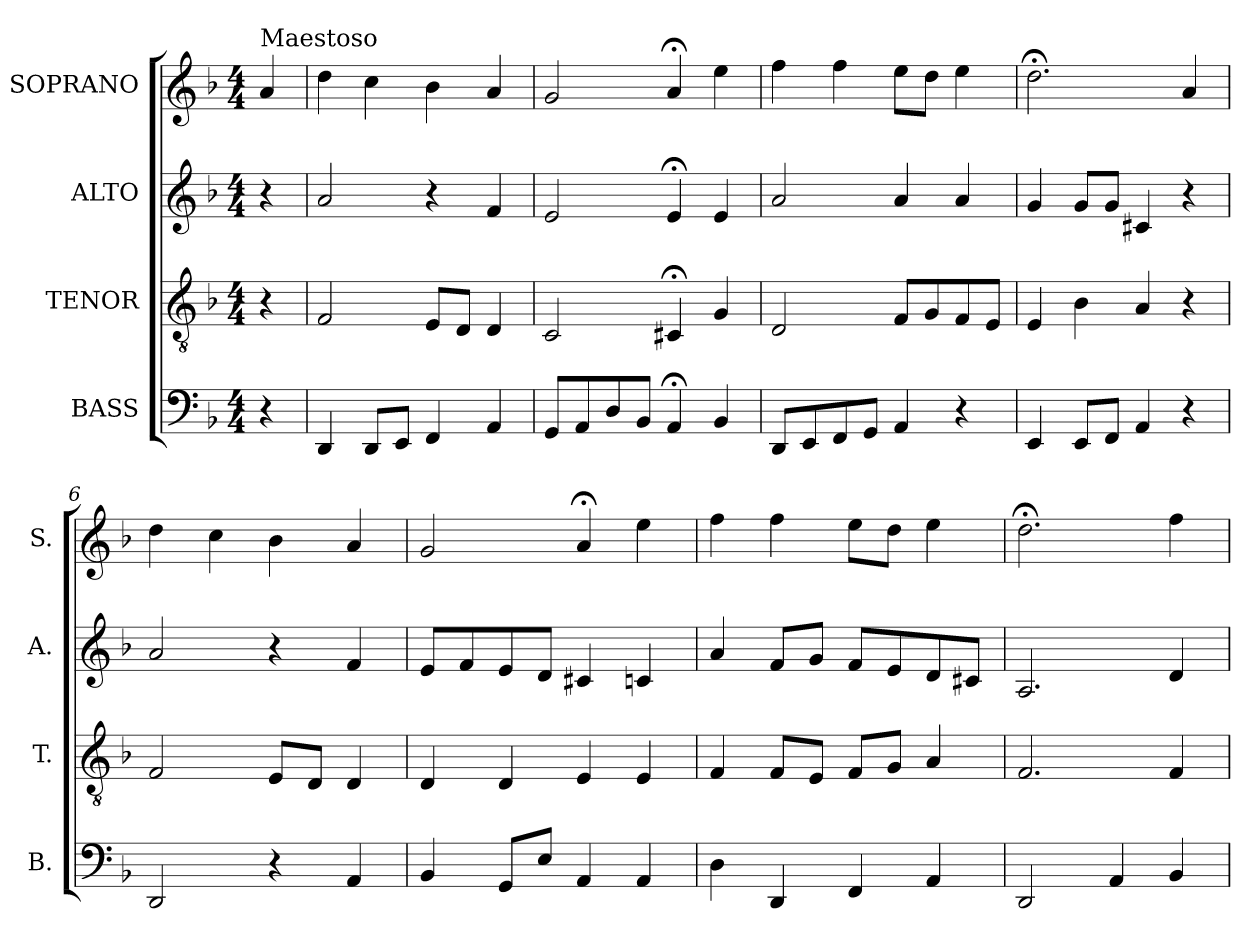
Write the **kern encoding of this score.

**kern	**kern	**kern	**kern
*part4	*part3	*part2	*part1
*staff4	*staff3	*staff2	*staff1
*I"BASS	*I"TENOR	*I"ALTO	*I"SOPRANO
*I'B.	*I'T.	*I'A.	*I'S.
*clefF4	*clefGv2	*clefG2	*clefG2
*k[b-]	*k[b-]	*k[b-]	*k[b-]
*F:	*F:	*F:	*F:
*M4/4	*M4/4	*M4/4	*M4/4
=1	=1	=1	=1
!	!	!	!LO:TX:a:t=Maestoso
4r	4r	4r	4a/
=2	=2	=2	=2
4DD/	2F/	2a/	4dd\
8DD/L	.	.	4cc\
8EE/J	.	.	.
4FF/	8E/L	4r	4b-\
.	8D/J	.	.
4AA/	4D/	4f/	4a/
=3	=3	=3	=3
8GG/L	2C/	2e/	2g/
8AA/	.	.	.
8D/	.	.	.
8BB-/J	.	.	.
4AA;</	4C#X;</	4e;</	4a;</
4BB-/	4G/	4e/	4ee\
=4	=4	=4	=4
8DD/L	2D/	2a/	4ff\
8EE/	.	.	.
8FF/	.	.	4ff\
8GG/J	.	.	.
4AA/	8F/L	4a/	8ee\L
.	8G/	.	8dd\J
4r	8F/	4a/	4ee\
.	8E/J	.	.
=5	=5	=5	=5
4EE/	4E/	4g/	2.dd;<\
8EE/L	4B-\	8g/L	.
8FF/J	.	8g/J	.
4AA/	4A/	4c#X/	.
4r	4r	4r	4a/
=6	=6	=6	=6
2DD/	2F/	2a/	4dd\
.	.	.	4cc\
4r	8E/L	4r	4b-\
.	8D/J	.	.
4AA/	4D/	4f/	4a/
!!LO:LB:g=z
=7	=7	=7	=7
4BB-/	4D/	8e/L	2g/
.	.	8f/	.
8GG/L	4D/	8e/	.
8E/J	.	8d/J	.
4AA/	4E/	4c#X/	4a;</
4AA/	4E/	4cn/	4ee\
=8	=8	=8	=8
4D\	4F/	4a/	4ff\
4DD/	8F/L	8f/L	4ff\
.	8E/J	8g/J	.
4FF/	8F/L	8f/L	8ee\L
.	8G/J	8e/	8dd\J
4AA/	4A/	8d/	4ee\
.	.	8c#X/J	.
=9	=9	=9	=9
2DD/	2.F/	2.A/	2.dd;<\
4AA/	.	.	.
4BB-/	4F/	4d/	4ff\
=	=	=	=
*-	*-	*-	*-
